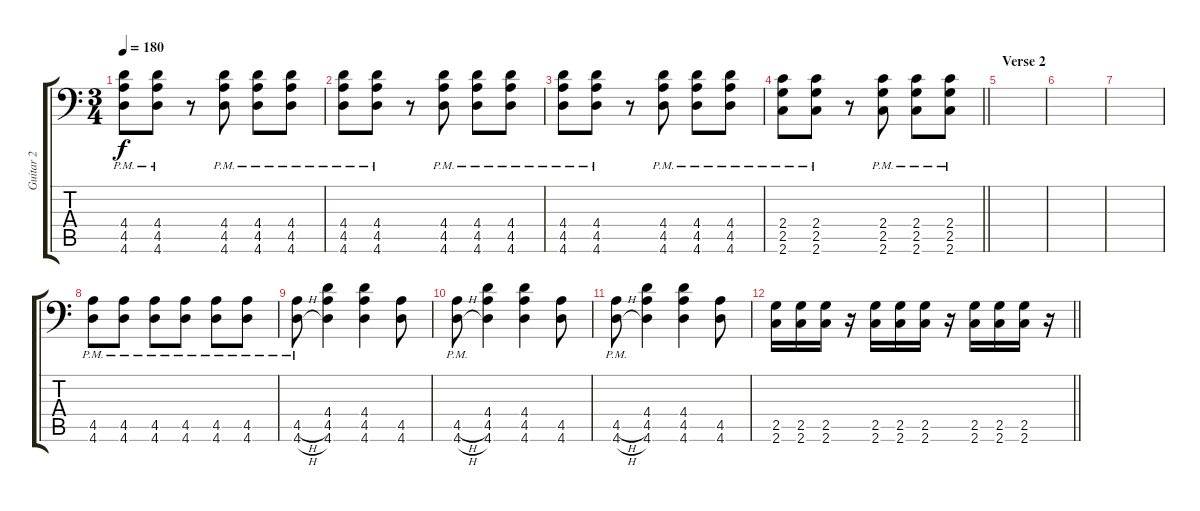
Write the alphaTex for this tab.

\track ("Guitar 2" "Guitar 2") {instrument overdrivenguitar}
\staff {score tabs}
\tuning (C4 G3 Eb3 Bb2 F2 Bb1) {hide}
\ts (3 4)
\tempo 180
\clef f4
\ks c
(4.4{pm} 4.5{pm} 4.6{pm}).8{dy f} (4.4{pm} 4.5{pm} 4.6{pm}).8 r.8 (4.4{pm} 4.5{pm} 4.6{pm}).8 (4.4{pm} 4.5{pm} 4.6{pm}).8 (4.4{pm} 4.5{pm} 4.6{pm}).8 |
(4.4{pm} 4.5{pm} 4.6{pm}).8 (4.4{pm} 4.5{pm} 4.6{pm}).8 r.8 (4.4{pm} 4.5{pm} 4.6{pm}).8 (4.4{pm} 4.5{pm} 4.6{pm}).8 (4.4{pm} 4.5{pm} 4.6{pm}).8 |
(4.4{pm} 4.5{pm} 4.6{pm}).8 (4.4{pm} 4.5{pm} 4.6{pm}).8 r.8 (4.4{pm} 4.5{pm} 4.6{pm}).8 (4.4{pm} 4.5{pm} 4.6{pm}).8 (4.4{pm} 4.5{pm} 4.6{pm}).8 |
\barLineRight lightlight
(2.4{pm} 2.5{pm} 2.6{pm}).8 (2.4{pm} 2.5{pm} 2.6{pm}).8 r.8 (2.4{pm} 2.5{pm} 2.6{pm}).8 (2.4{pm} 2.5{pm} 2.6{pm}).8 (2.4{pm} 2.5{pm} 2.6{pm}).8 |
\section ("" "Verse 2")
|
|
|
(4.5{pm} 4.6{pm}).8 (4.5{pm} 4.6{pm}).8 (4.5{pm} 4.6{pm}).8 (4.5{pm} 4.6{pm}).8 (4.5{pm} 4.6{pm}).8 (4.5{pm} 4.6{pm}).8 |
(4.5{h pm} 4.6{h pm}).8 (4.4 4.5 4.6).4 (4.4 4.5 4.6).4 (4.5 4.6).8 |
(4.5{h pm} 4.6{h pm}).8 (4.4 4.5 4.6).4 (4.4 4.5 4.6).4 (4.5 4.6).8 |
(4.5{h pm} 4.6{h pm}).8 (4.4 4.5 4.6).4 (4.4 4.5 4.6).4 (4.5 4.6).8 |
\barLineRight lightlight
(2.5 2.6).16 (2.5 2.6).16 (2.5 2.6).16 r.16 (2.5 2.6).16 (2.5 2.6).16 (2.5 2.6).16 r.16 (2.5 2.6).16 (2.5 2.6).16 (2.5 2.6).16 r.16
